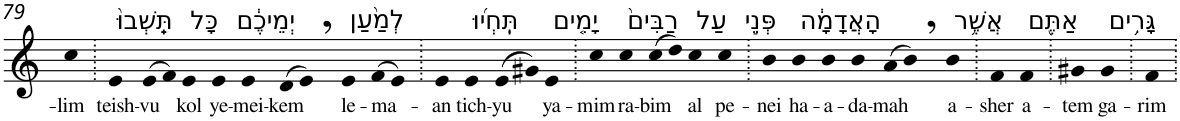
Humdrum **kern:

**kern	**text
*part1	*part1
*staff1	*staff1
*I"Piano	*
*I'Pno	*
!!LO:PB:g=z
*clefG2	*
*k[]	*
=79	=79
!	!LO:LY:b
4cc	-lim
=80.	=80.
!LO:TX:a:t=תֵּֽשְׁבוּ֙	!
!	!LO:LY:b
4e	teish-
!	!LO:LY:b
(>8e	-vu
8f)	.
!LO:TX:a:t=כָּל	!
!	!LO:LY:b
4e	kol
!LO:TX:a:t=יְמֵיכֶ֔ם	!
!	!LO:LY:b
4e	ye-
!	!LO:LY:b
4e	-mei-
!	!LO:LY:b
(>8d	-kem
8e,)	.
!LO:TX:a:t=לְמַ֨עַן	!
!	!LO:LY:b
4e	le-
!	!LO:LY:b
(>8f	-ma-
8e)	.
=81.	=81.
!	!LO:LY:b
4e	-an
!LO:TX:a:t=תִּֽחְי֜וּ	!
!	!LO:LY:b
4e	tich-
!	!LO:LY:b
(>8e	-yu
8g#X)	.
!LO:TX:a:t=יָמִ֤ים	!
!	!LO:LY:b
4e	ya-
=82.	=82.
!	!LO:LY:b
4cc	-mim
!LO:TX:a:t=רַבִּים֙	!
!	!LO:LY:b
4cc	ra-
!	!LO:LY:b
(>8cc	-bim
8dd)	.
!LO:TX:a:t=עַל	!
!	!LO:LY:b
4cc	al
!LO:TX:a:t=פְּנֵ֣י	!
!	!LO:LY:b
4cc	pe-
=83.	=83.
!	!LO:LY:b
4b	-nei
!LO:TX:a:t=הָאֲדָמָ֔ה	!
!	!LO:LY:b
4b	ha-
!	!LO:LY:b
4b	-a-
!	!LO:LY:b
4b	-da-
!	!LO:LY:b
(>8a	-mah
8b,)	.
!LO:TX:a:t=אֲשֶׁ֥ר	!
!	!LO:LY:b
4b	a-
=84.	=84.
!	!LO:LY:b
4f	-sher
!LO:TX:a:t=אַתֶּ֖ם	!
!	!LO:LY:b
4f	a-
=85.	=85.
!	!LO:LY:b
4g#X	-tem
!LO:TX:a:t=גָּרִ֥ים	!
!	!LO:LY:b
4g#	ga-
=86.	=86.
!	!LO:LY:b
4f	-rim
=.	=.
*-	*-
